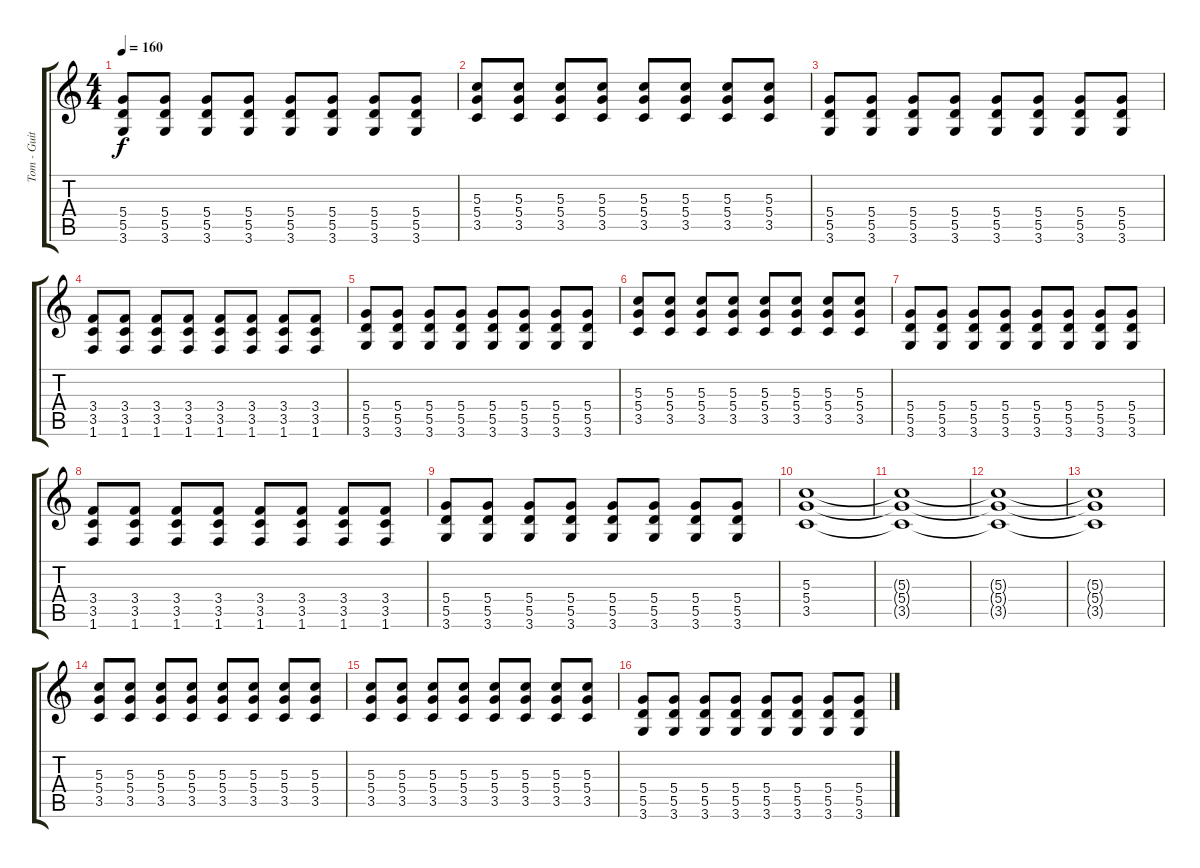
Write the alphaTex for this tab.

\track ("Tom - Guitar" "Tom - Guit") {instrument distortionguitar}
\staff {score tabs}
\tuning (E4 B3 G3 D3 A2 E2) {hide}
\ts (4 4)
\tempo 160
\clef g2
\ks c
(5.4 5.5 3.6).8{dy f} (5.4 5.5 3.6).8 (5.4 5.5 3.6).8 (5.4 5.5 3.6).8 (5.4 5.5 3.6).8 (5.4 5.5 3.6).8 (5.4 5.5 3.6).8 (5.4 5.5 3.6).8 |
(5.3 5.4 3.5).8 (5.3 5.4 3.5).8 (5.3 5.4 3.5).8 (5.3 5.4 3.5).8 (5.3 5.4 3.5).8 (5.3 5.4 3.5).8 (5.3 5.4 3.5).8 (5.3 5.4 3.5).8 |
(5.4 5.5 3.6).8 (5.4 5.5 3.6).8 (5.4 5.5 3.6).8 (5.4 5.5 3.6).8 (5.4 5.5 3.6).8 (5.4 5.5 3.6).8 (5.4 5.5 3.6).8 (5.4 5.5 3.6).8 |
(3.4 3.5 1.6).8 (3.4 3.5 1.6).8 (3.4 3.5 1.6).8 (3.4 3.5 1.6).8 (3.4 3.5 1.6).8 (3.4 3.5 1.6).8 (3.4 3.5 1.6).8 (3.4 3.5 1.6).8 |
(5.4 5.5 3.6).8 (5.4 5.5 3.6).8 (5.4 5.5 3.6).8 (5.4 5.5 3.6).8 (5.4 5.5 3.6).8 (5.4 5.5 3.6).8 (5.4 5.5 3.6).8 (5.4 5.5 3.6).8 |
(5.3 5.4 3.5).8 (5.3 5.4 3.5).8 (5.3 5.4 3.5).8 (5.3 5.4 3.5).8 (5.3 5.4 3.5).8 (5.3 5.4 3.5).8 (5.3 5.4 3.5).8 (5.3 5.4 3.5).8 |
(5.4 5.5 3.6).8 (5.4 5.5 3.6).8 (5.4 5.5 3.6).8 (5.4 5.5 3.6).8 (5.4 5.5 3.6).8 (5.4 5.5 3.6).8 (5.4 5.5 3.6).8 (5.4 5.5 3.6).8 |
(3.4 3.5 1.6).8 (3.4 3.5 1.6).8 (3.4 3.5 1.6).8 (3.4 3.5 1.6).8 (3.4 3.5 1.6).8 (3.4 3.5 1.6).8 (3.4 3.5 1.6).8 (3.4 3.5 1.6).8 |
(5.4 5.5 3.6).8 (5.4 5.5 3.6).8 (5.4 5.5 3.6).8 (5.4 5.5 3.6).8 (5.4 5.5 3.6).8 (5.4 5.5 3.6).8 (5.4 5.5 3.6).8 (5.4 5.5 3.6).8 |
(5.3 5.4 3.5).1 |
(5.3{t} 5.4{t} 3.5{t}).1 |
(5.3{t} 5.4{t} 3.5{t}).1 |
(5.3{t} 5.4{t} 3.5{t}).1 |
(5.3 5.4 3.5).8 (5.3 5.4 3.5).8 (5.3 5.4 3.5).8 (5.3 5.4 3.5).8 (5.3 5.4 3.5).8 (5.3 5.4 3.5).8 (5.3 5.4 3.5).8 (5.3 5.4 3.5).8 |
(5.3 5.4 3.5).8 (5.3 5.4 3.5).8 (5.3 5.4 3.5).8 (5.3 5.4 3.5).8 (5.3 5.4 3.5).8 (5.3 5.4 3.5).8 (5.3 5.4 3.5).8 (5.3 5.4 3.5).8 |
(5.4 5.5 3.6).8 (5.4 5.5 3.6).8 (5.4 5.5 3.6).8 (5.4 5.5 3.6).8 (5.4 5.5 3.6).8 (5.4 5.5 3.6).8 (5.4 5.5 3.6).8 (5.4 5.5 3.6).8
